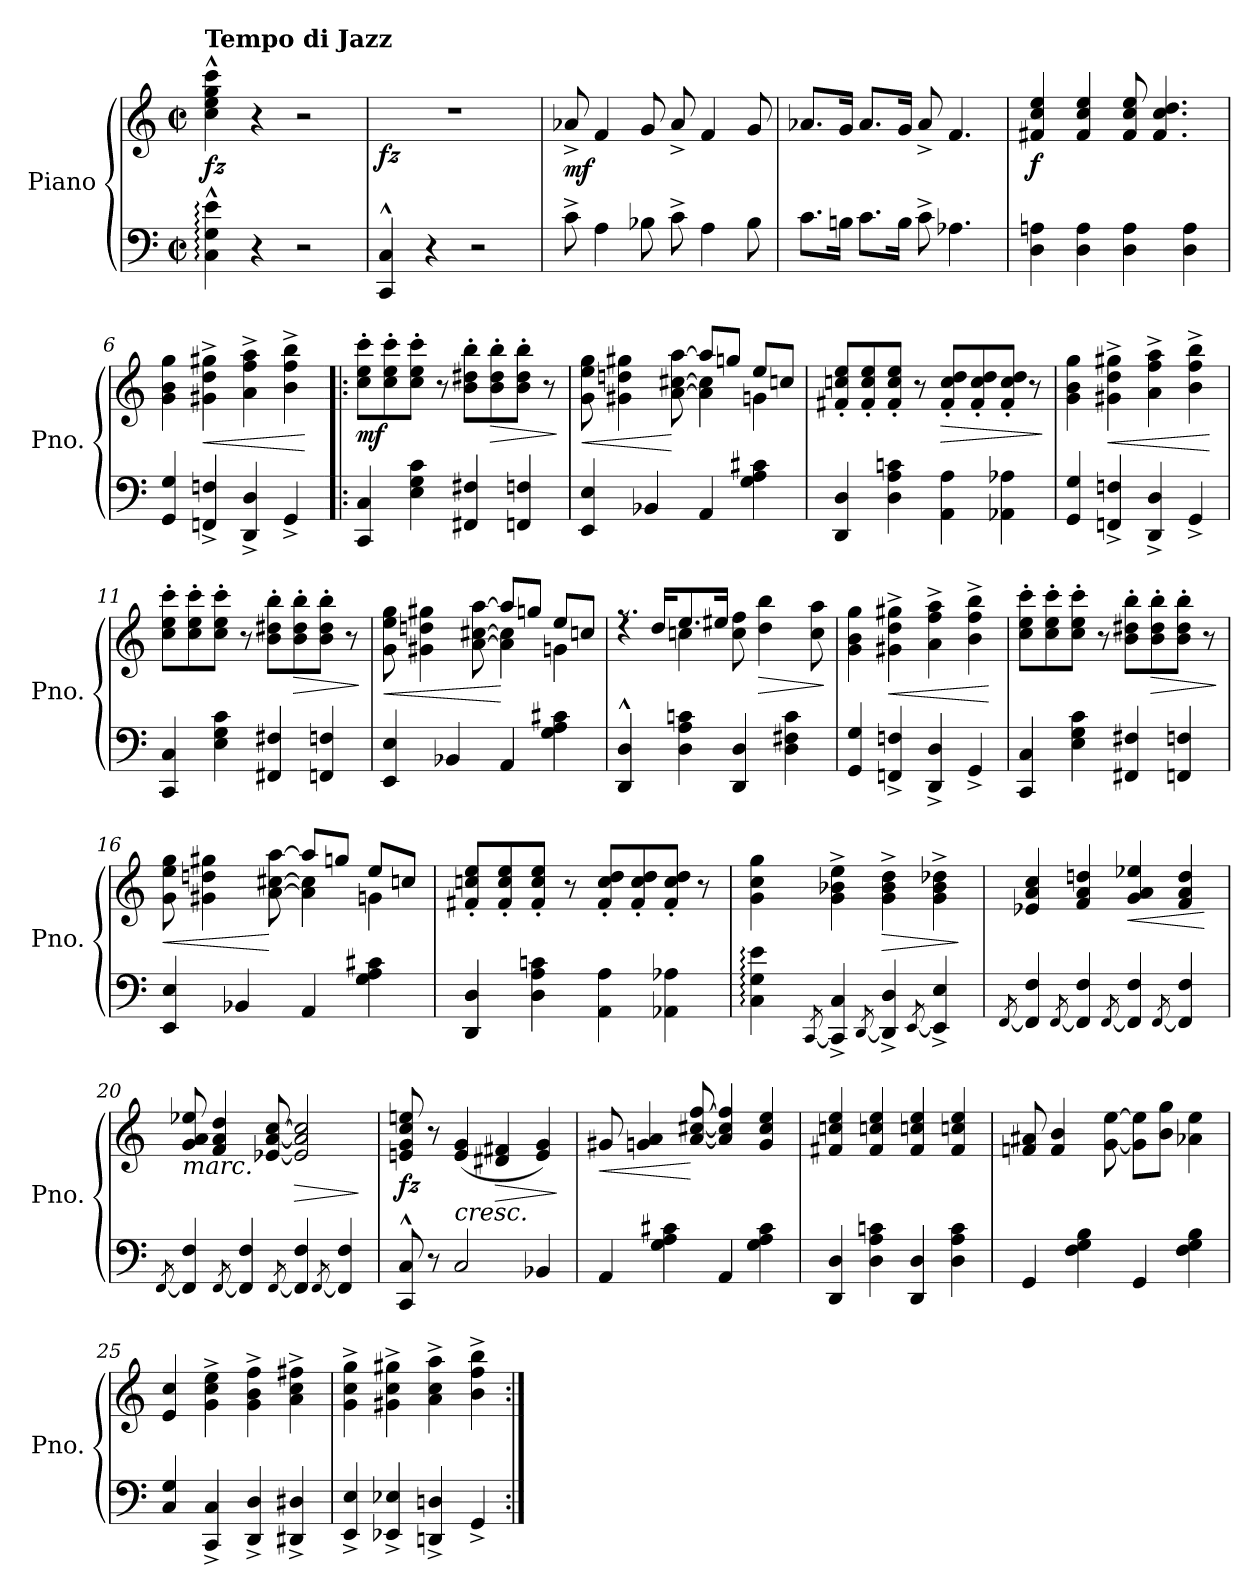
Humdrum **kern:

**kern	**kern	**dynam
*part1	*part1	*part1
*staff2	*staff1	*staff1/2
*I"Piano	*	*
*I'Pno.	*	*
*clefF4	*clefG2	*
*k[]	*k[]	*
*M2/2	*M2/2	*
*met(c|)	*met(c|)	*
=1	=1	=1
!	!LO:TX:a:B:t=Tempo di Jazz	!
!	!	!LO:DY:b
4C\:^^ 4G\:^^ 4e\:^^	4cc\^^ 4ee\^^ 4gg\^^ 4ccc\^^	fz
4r	4r	.
2r	2r	.
=2	=2	=2
!	!	!LO:DY:b
4CC/^^ 4C/^^	1r	fz
4r	.	.
2r	.	.
=3	=3	=3
!	!	!LO:DY:b
8c^\	8a-X^/	mf
4A\	4f/	.
8B-X\	8g/	.
8c^\	8a-^/	.
4A\	4f/	.
8B-\	8g/	.
=4	=4	=4
8.c\L	8.a-X/L	.
16Bn\Jk	16g/Jk	.
8.c\L	8.a-/L	.
16B\Jk	16g/Jk	.
8c^\	8a-^/	.
4.A-X\	4.f/	.
=5	=5	=5
!	!	!LO:DY:b
4D\ 4An\	4f#X/ 4cc/ 4ee/	f
4D\ 4A\	4f#/ 4cc/ 4ee/	.
4D\ 4A\	8f#/ 8cc/ 8ee/	.
.	4.f#/ 4.cc/ 4.dd/	.
4D\ 4A\	.	.
=6	=6	=6
4GG/ 4G/	4g\ 4b\ 4gg\	.
!	!	!LO:HP:b
4FFni/^ 4Fni/^	4g#X\^ 4dd\^ 4gg#X\^	<
4DD/^ 4D/^	4a\^ 4ff\^ 4aa\^	.
4GG^/	4b\^ 4ff\^ 4bb\^	.
.	.	[
!!LO:LB:g=z
=7!|:	=7!|:	=7!|:
!	!	!LO:DY:b
4CC/ 4C/	8cc\' 8ee\' 8ccc\'L	mf
.	8cc\' 8ee\' 8ccc\'	.
4E\ 4G\ 4c\	8cc\' 8ee\' 8ccc\'J	.
.	8r	.
4FF#X/ 4F#X/	8b\' 8dd#X\' 8bb\'L	.
!	!	!LO:HP:b
.	8b\' 8dd#\' 8bb\'	>
4FFn/ 4Fn/	8b\' 8dd#\' 8bb\'J	.
.	8r	.
.	.	]
=8	=8	=8
!	!	!LO:HP:b
*	*^	*
4EE/ 4E/	8g\ 8ee\ 8gg\	2ryy	<
.	4g#X\ 4ddn\ 4gg#X\	.	.
4BB-X/	.	.	.
.	[8a\ [8cc#X\ [8aa\	.	[
4AA/	8aa/L]	4a\] 4cc#\]	.
.	8ggn/J	.	.
4G\ 4A\ 4c#X\	8ee/L	4gn\	.
.	8ccn/J	.	.
*	*v	*v	*
=9	=9	=9
4DD/ 4D/	8f#X/' 8ccn/' 8ee/'L	.
.	8f#/' 8cc/' 8ee/'	.
4D\ 4A\ 4cn\	8f#/' 8cc/' 8ee/'J	.
.	8r	.
!	!	!LO:HP:b
4AA\ 4A\	8f#/' 8cc/' 8dd/'L	>
.	8f#/' 8cc/' 8dd/'	.
4AA-X\ 4A-X\	8f#/' 8cc/' 8dd/'J	.
.	8r	.
.	.	]
=10	=10	=10
4GG/ 4G/	4g\ 4b\ 4gg\	.
!	!	!LO:HP:b
4FFni/^ 4Fni/^	4g#X\^ 4dd\^ 4gg#X\^	<
4DD/^ 4D/^	4a\^ 4ff\^ 4aa\^	.
4GG^/	4b\^ 4ff\^ 4bb\^	.
.	.	[
=11	=11	=11
4CC/ 4C/	8cc\' 8ee\' 8ccc\'L	.
.	8cc\' 8ee\' 8ccc\'	.
4E\ 4G\ 4c\	8cc\' 8ee\' 8ccc\'J	.
.	8r	.
4FF#X/ 4F#X/	8b\' 8dd#X\' 8bb\'L	.
!	!	!LO:HP:b
.	8b\' 8dd#\' 8bb\'	>
4FFn/ 4Fn/	8b\' 8dd#\' 8bb\'J	.
.	8r	.
.	.	]
=12	=12	=12
!	!	!LO:HP:b
*	*^	*
4EE/ 4E/	8g\ 8ee\ 8gg\	2ryy	<
.	4g#X\ 4ddn\ 4gg#X\	.	.
4BB-X/	.	.	.
.	[8a\ [8cc#X\ [8aa\	.	.
4AA/	8aa/L]	4a\] 4cc#\]	[
.	8ggn/J	.	.
4G\ 4A\ 4c#X\	8ee/L	4gn\	.
.	8ccn/J	.	.
!!LO:LB:g=z	!!
=13	=13	=13	=13
4DD/^^ 4D/^^	8.r	4rdd	.
.	16dd/KL	.	.
4D\ 4A\ 4cn\	8.ee/	4ccn\	.
.	16ee#X/Jk	.	.
4DD/ 4D/	8cc\ 8ff\	2ryy	.
!	!	!	!LO:HP:b
.	4dd\ 4bb\	.	>
4D\ 4F#X\ 4c\	.	.	.
.	8cc\ 8aa\	.	.
*	*v	*v	*
.	.	]
=14	=14	=14
4GG/ 4G/	4g\ 4b\ 4gg\	.
!	!	!LO:HP:b
4FFni/^ 4Fni/^	4g#X\^ 4dd\^ 4gg#X\^	<
4DD/^ 4D/^	4a\^ 4ff\^ 4aa\^	.
4GG^/	4b\^ 4ff\^ 4bb\^	.
.	.	[
=15	=15	=15
4CC/ 4C/	8cc\' 8ee\' 8ccc\'L	.
.	8cc\' 8ee\' 8ccc\'	.
4E\ 4G\ 4c\	8cc\' 8ee\' 8ccc\'J	.
.	8r	.
4FF#X/ 4F#X/	8b\' 8dd#X\' 8bb\'L	.
!	!	!LO:HP:b
.	8b\' 8dd#\' 8bb\'	>
4FFn/ 4Fn/	8b\' 8dd#\' 8bb\'J	.
.	8r	.
.	.	]
=16	=16	=16
!	!	!LO:HP:b
*	*^	*
4EE/ 4E/	8g\ 8ee\ 8gg\	2ryy	<
.	4g#X\ 4ddn\ 4gg#X\	.	.
4BB-X/	.	.	.
.	[8a\ [8cc#X\ [8aa\	.	[
4AA/	8aa/L]	4a\] 4cc#\]	.
.	8ggn/J	.	.
4G\ 4A\ 4c#X\	8ee/L	4gn\	.
.	8ccn/J	.	.
*	*v	*v	*
!!LO:LB:g=z
=17	=17	=17
4DD/ 4D/	8f#X/' 8ccn/' 8ee/'L	.
.	8f#/' 8cc/' 8ee/'	.
4D\ 4A\ 4cn\	8f#/' 8cc/' 8ee/'J	.
.	8r	.
4AA\ 4A\	8f#/' 8cc/' 8dd/'L	.
.	8f#/' 8cc/' 8dd/'	.
4AA-X\ 4A-X\	8f#/' 8cc/' 8dd/'J	.
.	8r	.
=18	=18	=18
4C\: 4G\: 4e\:	4g\ 4cc\ 4gg\	.
[8qCC/	.	.
4CC/]^ 4C/^	4g\^ 4b-X\^ 4ee\^	.
[8qDD/	.	.
!	!	!LO:HP:b
4DD/]^ 4D/^	4g\^ 4b-\^ 4dd\^	>
[8qEE/	.	.
4EE/]^ 4E/^	4g\^ 4b-\^ 4dd-X\^	.
.	.	]
=19	=19	=19
[8qFF/	.	.
4FF/] 4F/	4e-X/ 4a/ 4cc/	.
[8qFF/	.	.
4FF/] 4F/	4f/ 4a/ 4ddn/	.
[8qFF/	.	.
!	!	!LO:HP:b
4FF/] 4F/	4g/ 4a/ 4ee-X/	<
[8qFF/	.	.
4FF/] 4F/	4f/ 4a/ 4dd/	.
.	.	[
=20	=20	=20
[8qFF/	.	.
!	!LO:TX:b:i:t=marc.	!
4FF/] 4F/	8g/ 8a/ 8ee-X/	.
.	4f/ 4a/ 4dd/	.
[8qFF/	.	.
4FF/] 4F/	.	.
.	[8e-X/ [8a/ [8cc/	.
[8qFF/	.	.
!	!	!LO:HP:b
4FF/] 4F/	2e-/] 2a/] 2cc/]	>
[8qFF/	.	.
4FF/] 4F/	.	.
.	.	]
=21	=21	=21
!	!	!LO:DY:b
8CC/^^ 8C/^^	8en/ 8g/ 8cc/ 8een/	fz
8r	8r	.
!	!	!LO:HP:b
2C/	(<4e/ 4g/	<
!	!	!LO:HP:b
.	4d#X/ 4f#X/	>
4BB-X/	4e/ 4g/)	[
.	.	]
=22	=22	=22
!	!	!LO:HP:b
4AA/	8g#X/	<
.	4gn/ 4a/	.
4G\ 4A\ 4c#X\	.	.
.	[8a/ [8cc#X/ [8ff/	[
4AA/	4a/] 4cc#/] 4ff/]	.
4G\ 4A\ 4c#\	4g/ 4cc#/ 4ee/	.
!!LO:LB:g=z
=23	=23	=23
4DD/ 4D/	4f#X/ 4ccn/ 4ee/	.
4D\ 4A\ 4cn\	4f#/ 4ccn/ 4ee/	.
4DD/ 4D/	4f#/ 4ccn/ 4ee/	.
4D\ 4A\ 4c\	4f#/ 4ccn/ 4ee/	.
=24	=24	=24
4GG/	8fn/ 8a#X/	.
.	4f/ 4b/	.
4F\ 4G\ 4B\	.	.
.	[8g\ [8ee\	.
4GG/	8g\] 8ee\]L	.
.	8b\ 8gg\J	.
4F\ 4G\ 4B\	4a-X\ 4ee\	.
=25	=25	=25
4C/ 4G/	4e/ 4cc/	.
4CC/^ 4C/^	4g\^ 4cc\^ 4ee\^	.
4DD/^ 4D/^	4g\^ 4b\^ 4ff\^	.
4DD#X/^ 4D#X/^	4a\^ 4cc\^ 4ff#X\^	.
=26	=26	=26
4EE/^ 4E/^	4g\^ 4cc\^ 4gg\^	.
4EE-X/^ 4E-X/^	4g#X\^ 4cc\^ 4gg#X\^	.
4DDn/^ 4Dn/^	4a\^ 4cc\^ 4aa\^	.
4GG^/	4b\^ 4ff\^ 4bb\^	.
=:|!	=:|!	=:|!
*-	*-	*-
